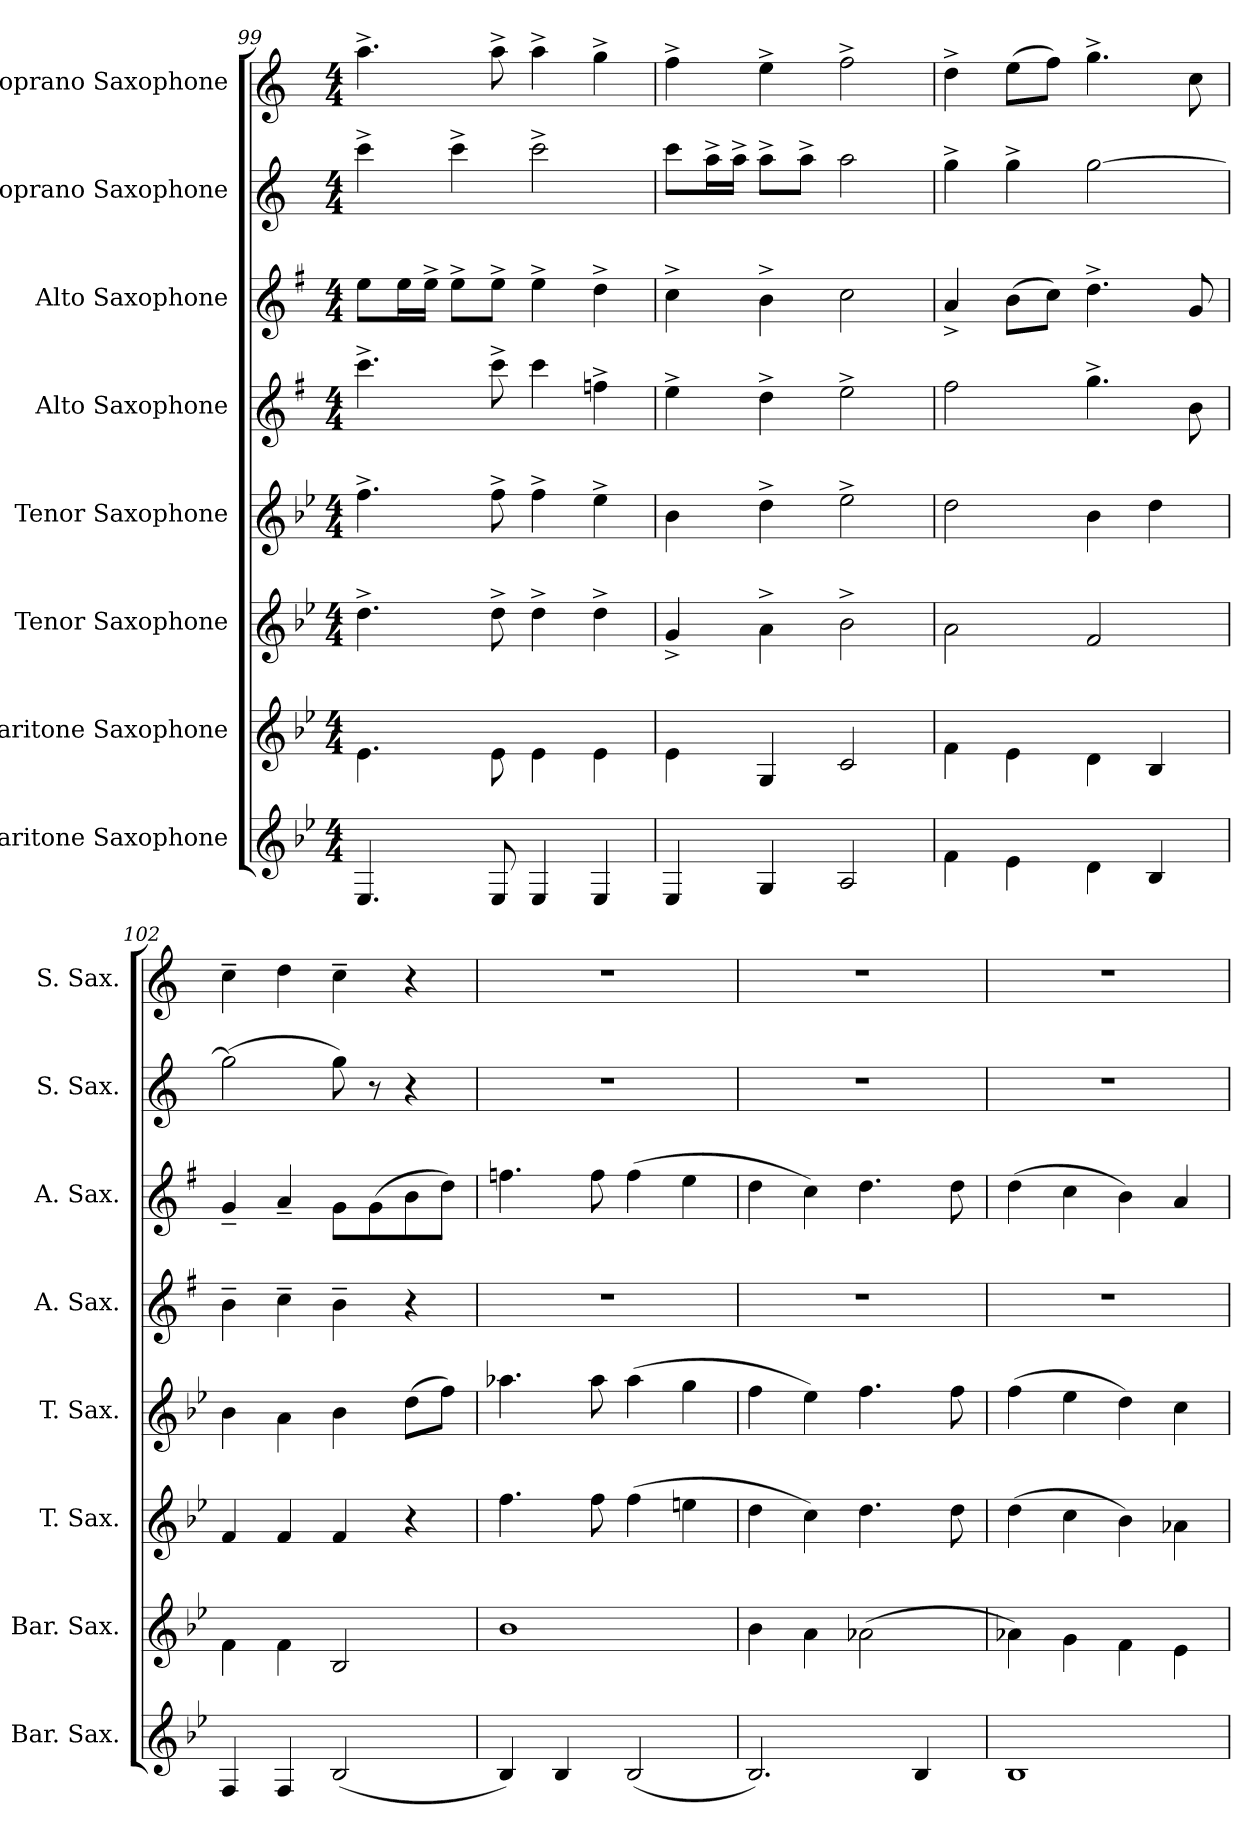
**kern	**kern	**kern	**kern	**kern	**kern	**kern	**kern
*part8	*part7	*part6	*part5	*part4	*part3	*part2	*part1
*staff8	*staff7	*staff6	*staff5	*staff4	*staff3	*staff2	*staff1
*I"Baritone Saxophone	*I"Baritone Saxophone	*I"Tenor Saxophone	*I"Tenor Saxophone	*I"Alto Saxophone	*I"Alto Saxophone	*I"Soprano Saxophone	*I"Soprano Saxophone
*I'Bar. Sax.	*I'Bar. Sax.	*I'T. Sax.	*I'T. Sax.	*I'A. Sax.	*I'A. Sax.	*I'S. Sax.	*I'S. Sax.
!!LO:PB:g=z
*clefG2	*clefG2	*clefG2	*clefG2	*clefG2	*clefG2	*clefG2	*clefG2
*ITrd12c21	*ITrd12c21	*ITrd8c14	*ITrd8c14	*ITrd5c9	*ITrd5c9	*ITrd1c2	*ITrd1c2
*k[b-e-]	*k[b-e-]	*k[b-e-]	*k[b-e-]	*k[b-e-]	*k[b-e-]	*k[b-e-]	*k[b-e-]
*M4/4	*M4/4	*M4/4	*M4/4	*M4/4	*M4/4	*M4/4	*M4/4
=99	=99	=99	=99	=99	=99	=99	=99
4.EE-/	4.E-\	4.d^\	4.f^\	4.ee-^\	8g\L	4bb-^\	4.gg^\
.	.	.	.	.	16g\L	.	.
.	.	.	.	.	16g^\JJ	.	.
.	.	.	.	.	8g^\L	4bb-^\	.
8EE-/	8E-\	8d^\	8f^\	8ee-^\	8g^\J	.	8gg^\
4EE-/	4E-\	4d^\	4f^\	4ee-\	4g^\	2bb-^\	4gg^\
4EE-/	4E-\	4d^\	4e-^\	4a-X^\	4f^\	.	4ff^\
=100	=100	=100	=100	=100	=100	=100	=100
4EE-/	4E-\	4G^/	4B-\	4g^\	4e-^\	8bb-\L	4ee-^\
.	.	.	.	.	.	16gg^\L	.
.	.	.	.	.	.	16gg^\JJ	.
4GG/	4GG/	4A^\	4d^\	4f^\	4d^\	8gg^\L	4dd^\
.	.	.	.	.	.	8gg^\J	.
2AA/	2C/	2B-^\	2e-^\	2g^\	2e-\	2gg\	2ee-^\
=101	=101	=101	=101	=101	=101	=101	=101
4F\	4F\	2A\	2d\	2a\	4c^/	4ff^\	4cc^\
4E-\	4E-\	.	.	.	(8d\L	4ff^\	(8dd\L
.	.	.	.	.	8e-\J)	.	8ee-\J)
4D\	4D\	2F/	4B-\	4.b-^\	4.f^\	[2ff\	4.ff^\
4BB-/	4BB-/	.	4d\	.	.	.	.
.	.	.	.	8d\	8B-/	.	8b-\
=102	=102	=102	=102	=102	=102	=102	=102
4FF/	4F\	4F/	4B-\	4d~\	4B-~/	(2ff\]	4b-~\
4FF/	4F\	4F/	4A\	4e-~\	4c~/	.	4cc\
(2BB-/	2BB-/	4F/	4B-\	4d~\	8B-\L	8ff\)	4b-~\
.	.	.	.	.	(8B-\	8r	.
.	.	4r	(8d\L	4r	8d\	4r	4r
.	.	.	8f\J)	.	8f\J)	.	.
=103	=103	=103	=103	=103	=103	=103	=103
4BB-/)	1B-	4.f\	4.a-X\	1r	4.a-X\	1r	1r
4BB-/	.	.	.	.	.	.	.
.	.	8f\	8a-\	.	8a-\	.	.
(2BB-/	.	(4f\	(4a-\	.	(4a-\	.	.
.	.	4en\	4g\	.	4g\	.	.
!!LO:PB:g=z
=104	=104	=104	=104	=104	=104	=104	=104
2.BB-/)	4B-\	4d\	4f\	1r	4f\	1r	1r
.	4A\	4c\)	4e-\)	.	4e-\)	.	.
.	(2A-X\	4.d\	4.f\	.	4.f\	.	.
4BB-/	.	.	.	.	.	.	.
.	.	8d\	8f\	.	8f\	.	.
=105	=105	=105	=105	=105	=105	=105	=105
1BB-	4A-X\)	(4d\	(4f\	1r	(4f\	1r	1r
.	4G\	4c\	4e-\	.	4e-\	.	.
.	4F\	4B-\)	4d\)	.	4d\)	.	.
.	4E-\	4A-X\	4c\	.	4c/	.	.
=	=	=	=	=	=	=	=
*-	*-	*-	*-	*-	*-	*-	*-
